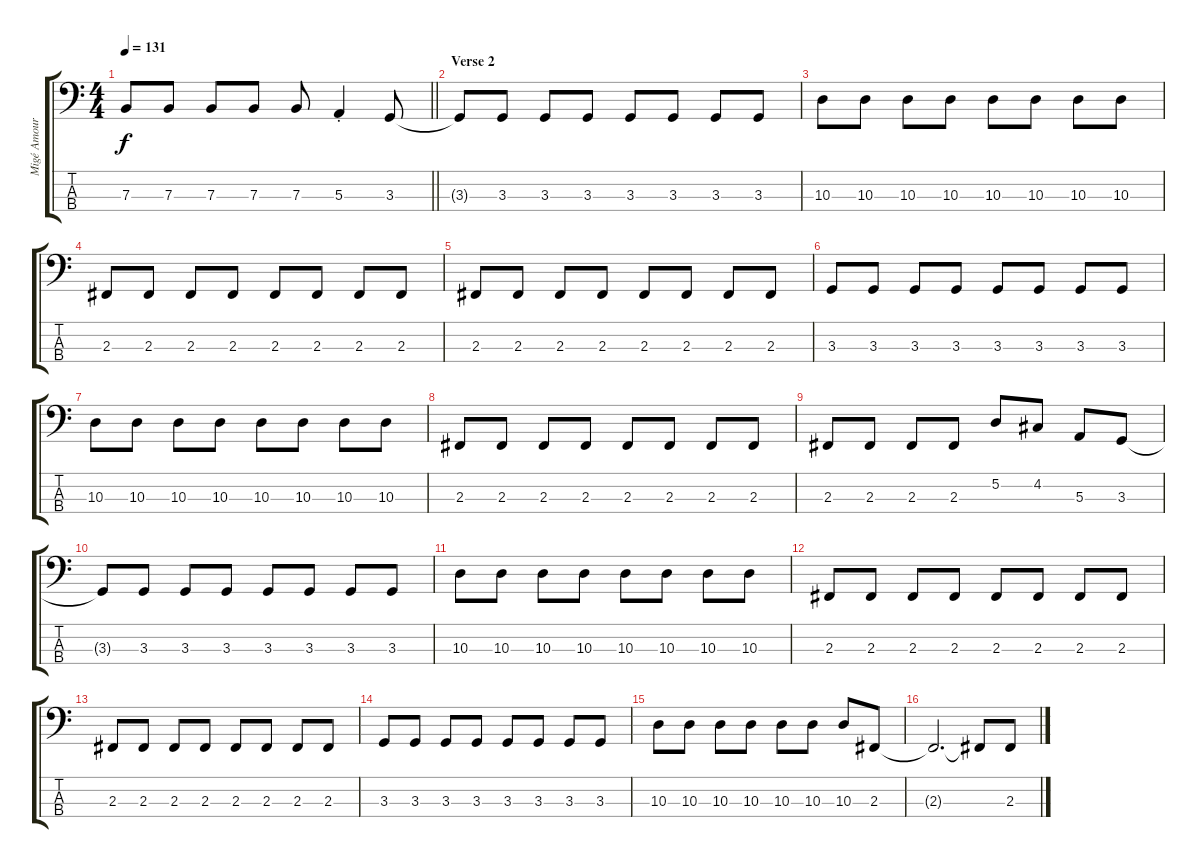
\track ("Migé Amour (Bass)" "Migé Amour") {instrument electricbassfinger}
\staff {score tabs}
\tuning (D2 A1 E1 B0) {hide}
\ts (4 4)
\tempo 131
\clef f4
\barLineRight lightlight
\ks c
7.3.8{dy f} 7.3.8 7.3.8 7.3.8 7.3.8 5.3{st}.4 3.3.8 |
\section ("" "Verse 2")
3.3{t}.8 3.3.8 3.3.8 3.3.8 3.3.8 3.3.8 3.3.8 3.3.8 |
10.3.8 10.3.8 10.3.8 10.3.8 10.3.8 10.3.8 10.3.8 10.3.8 |
2.3.8 2.3.8 2.3.8 2.3.8 2.3.8 2.3.8 2.3.8 2.3.8 |
2.3.8 2.3.8 2.3.8 2.3.8 2.3.8 2.3.8 2.3.8 2.3.8 |
3.3.8 3.3.8 3.3.8 3.3.8 3.3.8 3.3.8 3.3.8 3.3.8 |
10.3.8 10.3.8 10.3.8 10.3.8 10.3.8 10.3.8 10.3.8 10.3.8 |
2.3.8 2.3.8 2.3.8 2.3.8 2.3.8 2.3.8 2.3.8 2.3.8 |
2.3.8 2.3.8 2.3.8 2.3.8 5.2.8 4.2.8 5.3.8 3.3.8 |
3.3{t}.8 3.3.8 3.3.8 3.3.8 3.3.8 3.3.8 3.3.8 3.3.8 |
10.3.8 10.3.8 10.3.8 10.3.8 10.3.8 10.3.8 10.3.8 10.3.8 |
2.3.8 2.3.8 2.3.8 2.3.8 2.3.8 2.3.8 2.3.8 2.3.8 |
2.3.8 2.3.8 2.3.8 2.3.8 2.3.8 2.3.8 2.3.8 2.3.8 |
3.3.8 3.3.8 3.3.8 3.3.8 3.3.8 3.3.8 3.3.8 3.3.8 |
10.3.8 10.3.8 10.3.8 10.3.8 10.3.8 10.3.8 10.3.8 2.3.8 |
2.3{t}.2{d} 2.3{t}.8 2.3.8
